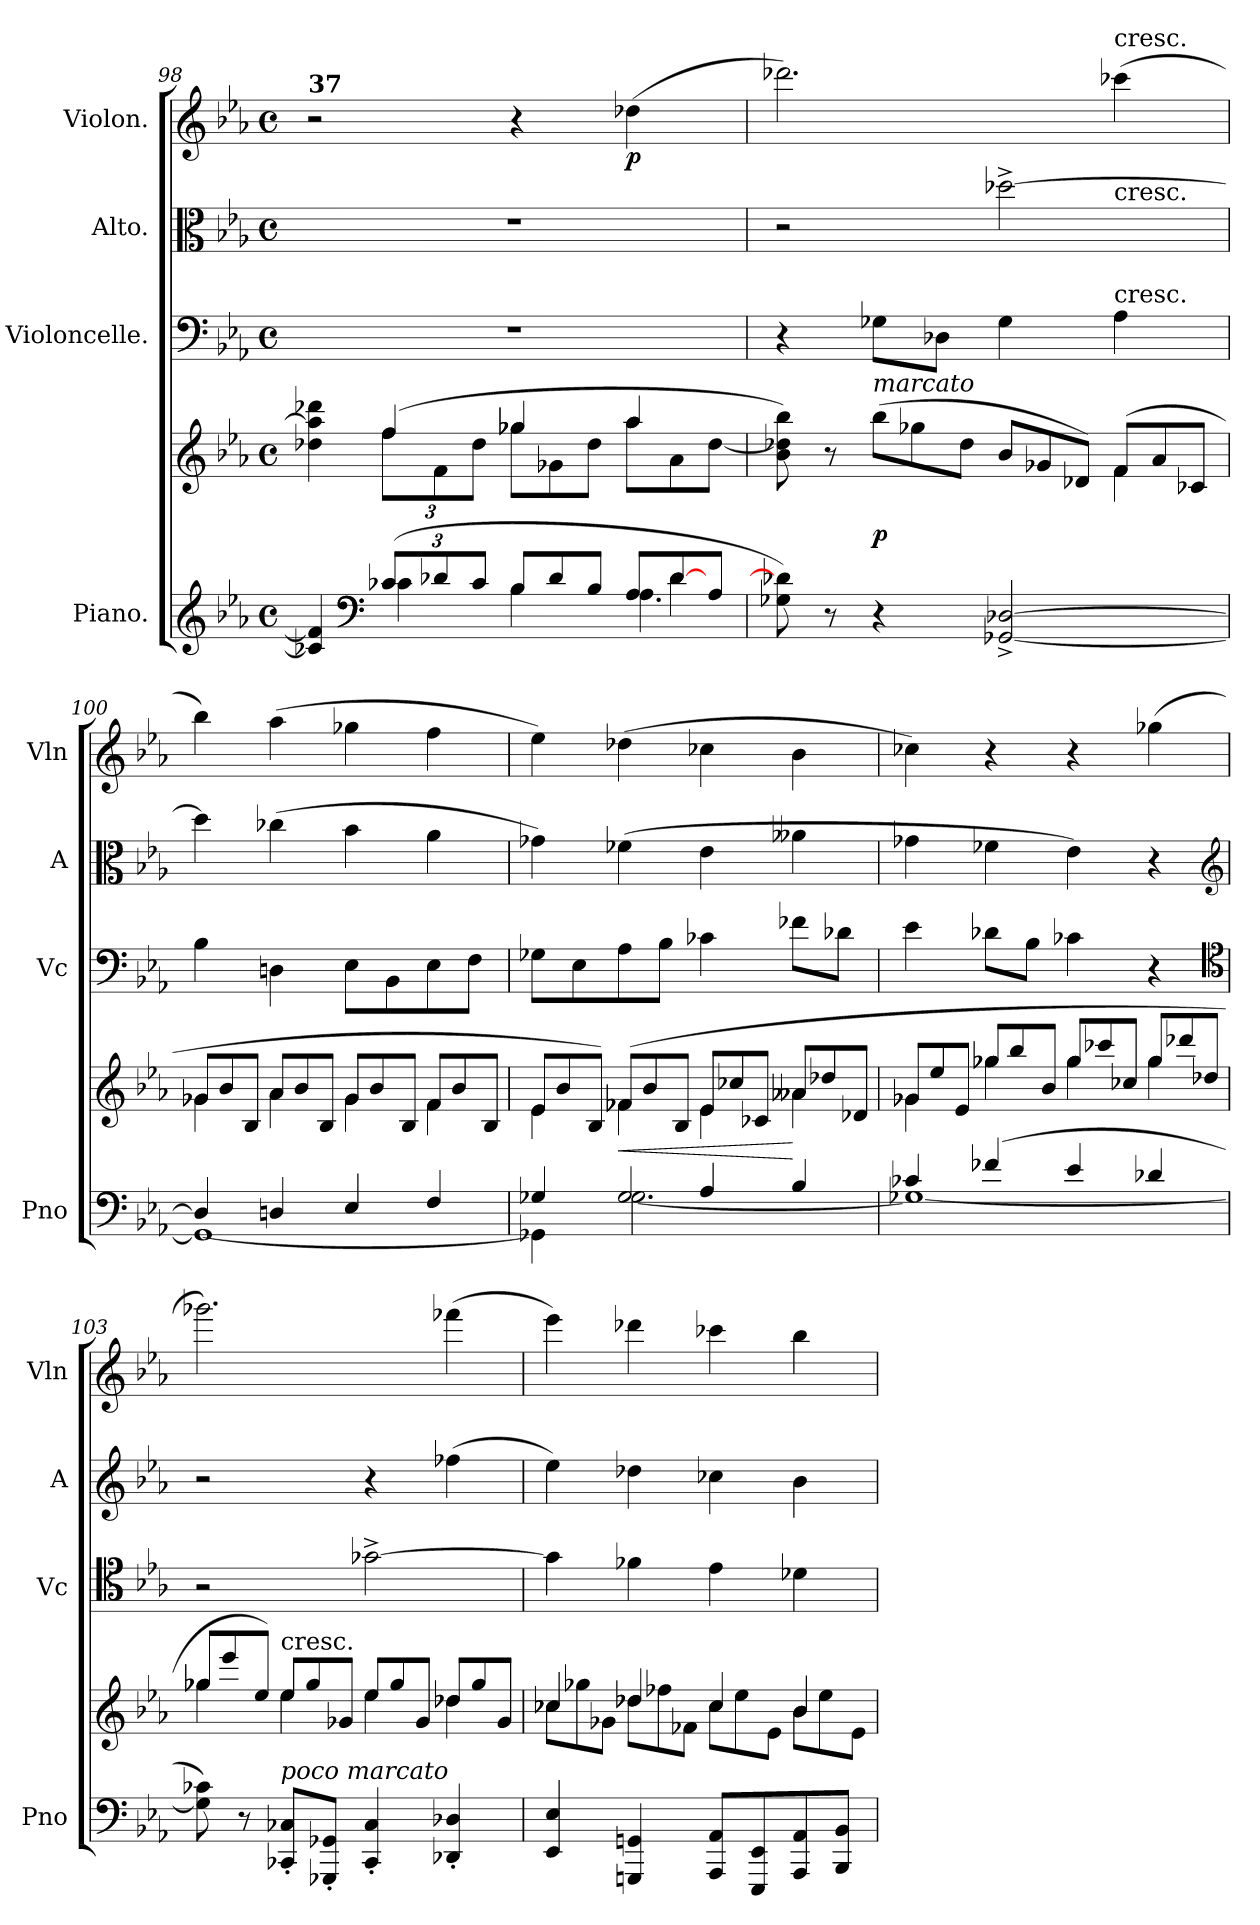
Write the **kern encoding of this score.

**kern	**kern	**dynam	**kern	**kern	**kern	**dynam
*part4	*part4	*part4	*part3	*part2	*part1	*part1
*staff5	*staff4	*staff4/5	*staff3	*staff2	*staff1	*staff1
*I"Piano.	*	*	*I"Violoncelle.	*I"Alto.	*I"Violon.	*
*I'Pno	*	*	*I'Vc	*I'A	*I'Vln	*
*clefG2	*clefG2	*	*clefF4	*clefC3	*clefG2	*
*k[b-e-a-]	*k[b-e-a-]	*	*k[b-e-a-]	*k[b-e-a-]	*k[b-e-a-]	*
*c:	*c:	*	*c:	*c:	*c:	*
*M4/4	*M4/4	*	*M4/4	*M4/4	*M4/4	*
*met(c)	*met(c)	*	*met(c)	*met(c)	*met(c)	*
=98	=98	=98	=98	=98	=98	=98
*^	*^	*	*	*	*	*
*	*^	*	*	*	*	*	*	*
!	!	!	!	!	!	!	!	!LO:TX:a:B:t=37	!
4c-X]/ 4f]/	4ryy	2ryy	4dd-X\ 4aa-]\ 4ddd-X\	4ryy	.	1r	1r	2r	.
*clefF4	*	*	*	*	*	*	*	*	*
(<12c-X/L	4c-\	.	(4ff/	12ff\L	.	.	.	.	.
12d-X/	.	.	.	12f\	.	.	.	.	.
12c-/J	.	.	.	12dd-\J	.	.	.	.	.
*Xtuplet	*	*	*	*Xtuplet	*	*	*	*	*
12B-/L	4B-\	4ryy	4gg-X/	12gg-X\L	.	.	.	4r	.
12d-/	.	.	.	12g-X\	.	.	.	.	.
12B-/J	.	.	.	12dd-\J	.	.	.	.	.
12A-/L	12ryy	6.A-\	4aa-/	12aa-\L	.	.	.	(4dd-X\	p
[12d-/	6d-\	.	.	12a-\	.	.	.	.	.
12A-/J	.	.	.	[12dd-\J	.	.	.	.	.
*v	*v	*v	*	*	*	*	*	*	*
=99	=99	=99	=99	=99	=99	=99	=99
*	*	*	*	*	*^	*	*
8G-X\ 8d-X]\)	8b-\ 8dd-X]\ 8bb-\)	2ryy	.	4r	2r	2.ryy	2.ddd-X\)	.
8r	8r	.	.	.	.	.	.	.
!	!	!	!	!LO:TX:b:i:t=marcato	!	!	!	!
4r	(12bb-\L	.	p	8G-X\L	.	.	.	.
.	12gg-X\	.	.	.	.	.	.	.
.	.	.	.	8D-X\J	.	.	.	.
.	12dd-\J	.	.	.	.	.	.	.
[2GG-X^/ [2D-X^/	12b-/L	4ryy	.	4G-\	[2dd-X^\	.	.	.
.	12g-X/	.	.	.	.	.	.	.
.	12d-X/J)	.	.	.	.	.	.	.
!	!	!	!	!	!	!	!LO:TX:t=cresc.	!
!	!	!	!	!	!	!LO:TX:t=cresc.	!	!
!	!	!	!	!LO:TX:t=cresc.	!	!	!	!
.	(<12f/L	4f\	.	4A-\	.	4ryy	(4ccc-X\	.
.	12a-/	.	.	.	.	.	.	.
.	12c-X/J	.	.	.	.	.	.	.
*	*	*	*	*	*v	*v	*	*
=100	=100	=100	=100	=100	=100	=100	=100
*^	*	*	*	*	*	*	*
4D-/]	1GG-_	12g-X/L	4g-X\	.	4B-\	4dd-\]	4bb-\)	.
.	.	12b-/	.	.	.	.	.	.
.	.	12B-/J	.	.	.	.	.	.
4Dn/	.	12a-/L	4a-\	.	4Dn\	(4cc-X\	(4aa-\	.
.	.	12b-/	.	.	.	.	.	.
.	.	12B-/J	.	.	.	.	.	.
4E-/	.	12g-/L	4g-\	.	8E-\L	4b-\	4gg-X\	.
.	.	12b-/	.	.	.	.	.	.
.	.	.	.	.	8BB-\	.	.	.
.	.	12B-/J	.	.	.	.	.	.
4F/	.	12f/L	4f\	.	8E-\	4a-\	4ff\	.
.	.	12b-/	.	.	.	.	.	.
.	.	.	.	.	8F\J	.	.	.
.	.	12B-/J	.	.	.	.	.	.
=101	=101	=101	=101	=101	=101	=101	=101	=101
4G-X/	4GG-X\]	12e-/L	4e-\	.	8G-X\L	4g-X\)	4ee-\)	.
.	.	12b-/	.	.	.	.	.	.
.	.	.	.	.	8E-\	.	.	.
.	.	12B-/J)	.	.	.	.	.	.
!LO:N:vis=2	!	!	!	!LO:HP:b	!	!	!	!
4G-/	[2.G-\	(12f-X/L	4f-X\	<	8A-\	(4f-X\	(4dd-X\	.
.	.	12b-/	.	.	.	.	.	.
.	.	.	.	.	8B-\J	.	.	.
.	.	12B-/J	.	.	.	.	.	.
4A-/	.	12e-/L	4e-\	.	4c-X\	4e-\	4cc-X\	.
.	.	12cc-X/	.	.	.	.	.	.
.	.	12c-X/J	.	.	.	.	.	.
4B-/	.	12a--X/L	4a--X\	[	8f-X\L	4a--X\	4b-\	.
.	.	12dd-X/	.	.	.	.	.	.
.	.	.	.	.	8d-X\J	.	.	.
.	.	12d-X/J	.	.	.	.	.	.
=102	=102	=102	=102	=102	=102	=102	=102	=102
4c-X/	1G-X_	12g-X/L	4g-X\	.	4e-\	4g-X\	4cc-X\)	.
.	.	12ee-/	.	.	.	.	.	.
.	.	12e-/J	.	.	.	.	.	.
(4f-X/	.	12gg-X/L	4gg-X\	.	8d-X\L	4f-X\	4r	.
.	.	12bb-/	.	.	.	.	.	.
.	.	.	.	.	8B-\J	.	.	.
.	.	12b-/J	.	.	.	.	.	.
4e-/	.	12gg-/L	4gg-\	.	4c-X\	4e-\)	4r	.
.	.	12ccc-X/	.	.	.	.	.	.
.	.	12cc-X/J	.	.	.	.	.	.
4d-X/	.	12gg-/L	4gg-\	.	4r	4r	(4gg-X\	.
.	.	12ddd-X/	.	.	.	.	.	.
.	.	12dd-X/J	.	.	.	.	.	.
*v	*v	*	*	*	*	*	*	*
*	*	*	*	*clefC4	*clefG2	*	*
=103	=103	=103	=103	=103	=103	=103	=103
8G-]\ 8c-X\)	12gg-X/L	4gg-X\	.	2r	2r	2.ggg-X\)	.
.	12eee-/	.	.	.	.	.	.
8r	.	.	.	.	.	.	.
.	12ee-/J)	.	.	.	.	.	.
!	!LO:TX:t=cresc.	!	!	!	!	!	!
!LO:TX:a:i:t=poco marcato	!	!	!	!	!	!	!
8CC-X'/ 8C-X'/L	12ee-/L	4ee-\	.	.	.	.	.
.	12gg-/	.	.	.	.	.	.
8GGG-X'/ 8GG-X'/J	.	.	.	.	.	.	.
.	12g-X/J	.	.	.	.	.	.
4CC-'/ 4C-'/	12ee-/L	4ee-\	.	[2g-X^\	4r	.	.
.	12gg-/	.	.	.	.	.	.
.	12g-/J	.	.	.	.	.	.
4DD-X'/ 4D-X'/	12dd-X/L	4dd-X\	.	.	(4ff-X\	(4fff-X\	.
.	12gg-/	.	.	.	.	.	.
.	12g-/J	.	.	.	.	.	.
=104	=104	=104	=104	=104	=104	=104	=104
4EE-/ 4E-/	4cc-X/	12cc-X\L	.	4g-\]	4ee-\)	4eee-\)	.
.	.	12gg-X\	.	.	.	.	.
.	.	12g-X\J	.	.	.	.	.
4GGGn/ 4GGn/	4dd-X/	12dd-X\L	.	4f-X\	4dd-X\	4ddd-X\	.
.	.	12ff-X\	.	.	.	.	.
.	.	12f-X\J	.	.	.	.	.
8AAA-/ 8AA-/L	4cc-/	12cc-\L	.	4e-\	4cc-X\	4ccc-X\	.
.	.	12ee-\	.	.	.	.	.
8EEE-/ 8EE-/	.	.	.	.	.	.	.
.	.	12e-\J	.	.	.	.	.
8AAA-/ 8AA-/	4b-/	12b-\L	.	4d-X\	4b-\	4bb-\	.
.	.	12ee-\	.	.	.	.	.
8BBB-/ 8BB-/J	.	.	.	.	.	.	.
.	.	12e-\J	.	.	.	.	.
*	*v	*v	*	*	*	*	*
=	=	=	=	=	=	=
*-	*-	*-	*-	*-	*-	*-
